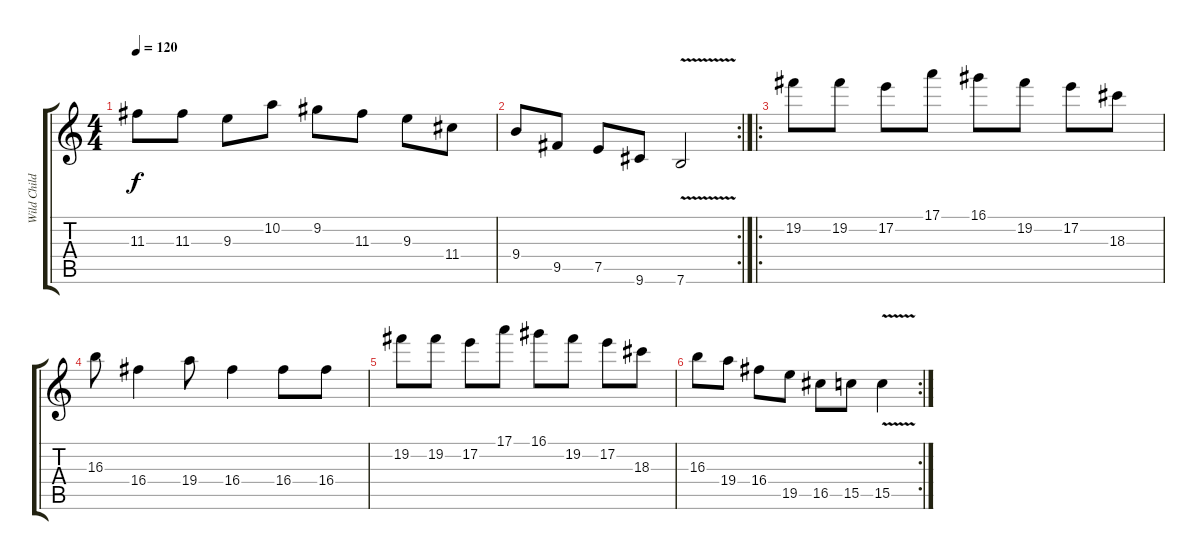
\track ("Wild Child (Waldi/RYTHM)" "Wild Child") {instrument overdrivenguitar}
\staff {score tabs}
\tuning (E4 B3 G3 D3 A2 E2) {hide}
\ts (4 4)
\tempo 120
\clef g2
\ks c
11.3.8{dy f} 11.3.8 9.3.8 10.2.8 9.2.8 11.3.8 9.3.8 11.4.8 |
\rc 2
9.4.8 9.5.8 7.5.8 9.6.8 7.6{v}.2 |
\ro
19.2.8 19.2.8 17.2.8 17.1.8 16.1.8 19.2.8 17.2.8 18.3.8 |
16.3.8 16.4.4 19.4.8 16.4.4 16.4.8 16.4.8 |
19.2.8 19.2.8 17.2.8 17.1.8 16.1.8 19.2.8 17.2.8 18.3.8 |
\rc 2
16.3.8 19.4.8 16.4.8 19.5.8 16.5.8 15.5.8 15.5{v}.4
